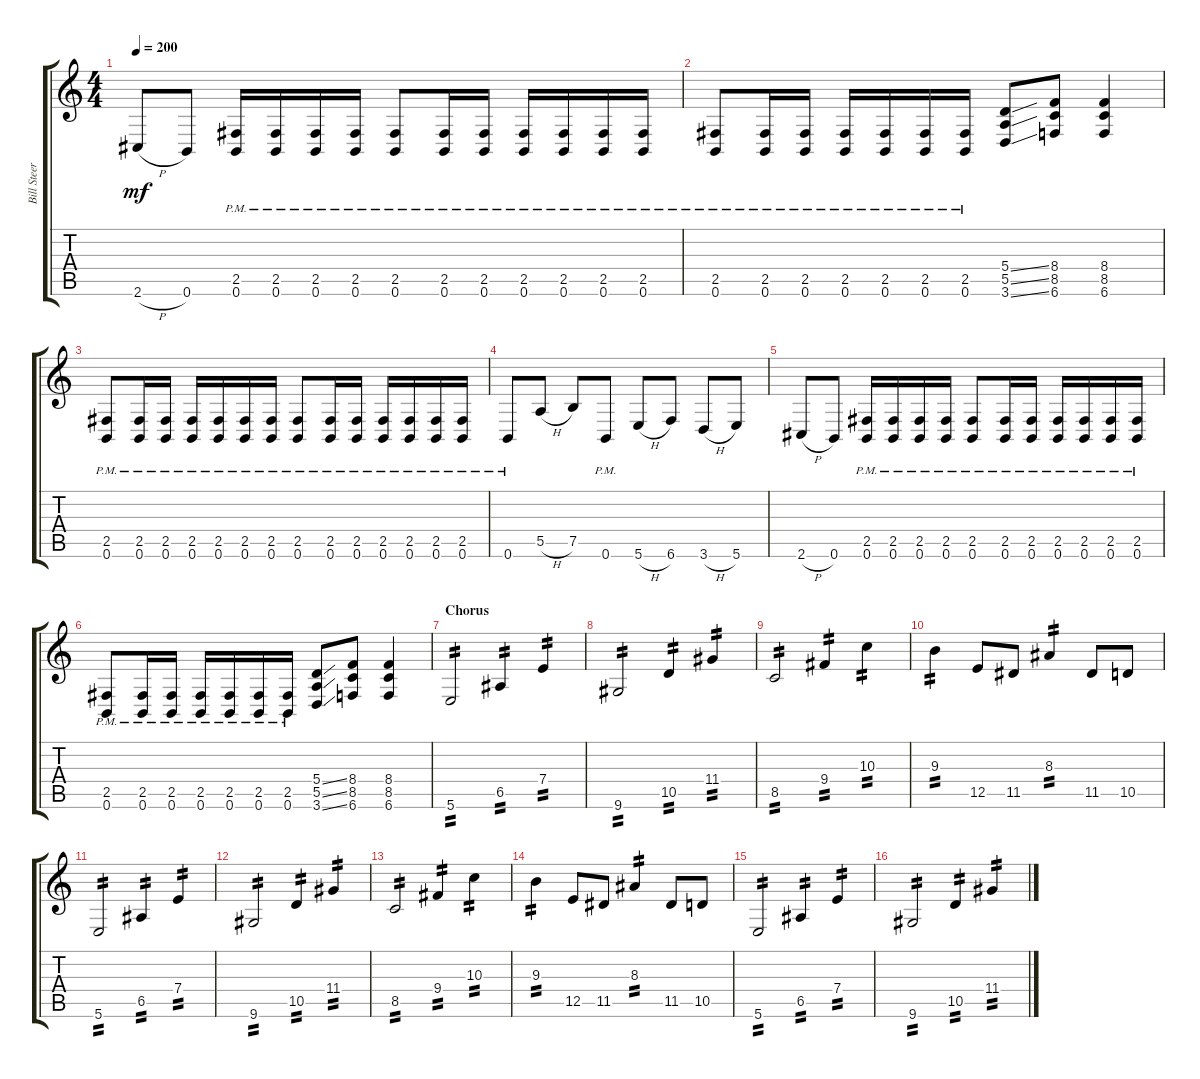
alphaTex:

\track ("Bill Steer (left)" "Bill Steer") {instrument distortionguitar}
\staff {score tabs}
\tuning (B3 Gb3 D3 A2 E2 B1) {hide}
\ts (4 4)
\tempo 200
\clef g2
\ks c
2.6{h}.8{dy mf} 0.6.8 (2.5{pm} 0.6{pm}).16 (2.5{pm} 0.6{pm}).16 (2.5{pm} 0.6{pm}).16 (2.5{pm} 0.6{pm}).16 (2.5{pm} 0.6{pm}).8 (2.5{pm} 0.6{pm}).16 (2.5{pm} 0.6{pm}).16 (2.5{pm} 0.6{pm}).16 (2.5{pm} 0.6{pm}).16 (2.5{pm} 0.6{pm}).16 (2.5{pm} 0.6{pm}).16 |
(2.5{pm} 0.6{pm}).8 (2.5{pm} 0.6{pm}).16 (2.5{pm} 0.6{pm}).16 (2.5{pm} 0.6{pm}).16 (2.5{pm} 0.6{pm}).16 (2.5{pm} 0.6{pm}).16 (2.5{pm} 0.6{pm}).16 (5.4{ss} 5.5{ss} 3.6{ss}).8 (8.4 8.5 6.6).8 (8.4 8.5 6.6).4 |
(2.5{pm} 0.6{pm}).8 (2.5{pm} 0.6{pm}).16 (2.5{pm} 0.6{pm}).16 (2.5{pm} 0.6{pm}).16 (2.5{pm} 0.6{pm}).16 (2.5{pm} 0.6{pm}).16 (2.5{pm} 0.6{pm}).16 (2.5{pm} 0.6{pm}).8 (2.5{pm} 0.6{pm}).16 (2.5{pm} 0.6{pm}).16 (2.5{pm} 0.6{pm}).16 (2.5{pm} 0.6{pm}).16 (2.5{pm} 0.6{pm}).16 (2.5{pm} 0.6{pm}).16 |
0.6{pm}.8 5.5{h}.8 7.5.8 0.6{pm}.8 5.6{h}.8 6.6.8 3.6{h}.8 5.6.8 |
2.6{h}.8 0.6.8 (2.5{pm} 0.6{pm}).16 (2.5{pm} 0.6{pm}).16 (2.5{pm} 0.6{pm}).16 (2.5{pm} 0.6{pm}).16 (2.5{pm} 0.6{pm}).8 (2.5{pm} 0.6{pm}).16 (2.5{pm} 0.6{pm}).16 (2.5{pm} 0.6{pm}).16 (2.5{pm} 0.6{pm}).16 (2.5{pm} 0.6{pm}).16 (2.5{pm} 0.6{pm}).16 |
(2.5{pm} 0.6{pm}).8 (2.5{pm} 0.6{pm}).16 (2.5{pm} 0.6{pm}).16 (2.5{pm} 0.6{pm}).16 (2.5{pm} 0.6{pm}).16 (2.5{pm} 0.6{pm}).16 (2.5{pm} 0.6{pm}).16 (5.4{ss} 5.5{ss} 3.6{ss}).8 (8.4 8.5 6.6).8 (8.4 8.5 6.6).4 |
\section ("" "Chorus")
5.6.2{tp 2} 6.5.4{tp 2} 7.4.4{tp 2} |
9.6.2{tp 2} 10.5.4{tp 2} 11.4.4{tp 2} |
8.5.2{tp 2} 9.4.4{tp 2} 10.3.4{tp 2} |
9.3.4{tp 2} 12.5.8 11.5.8 8.3.4{tp 2} 11.5.8 10.5.8 |
5.6.2{tp 2} 6.5.4{tp 2} 7.4.4{tp 2} |
9.6.2{tp 2} 10.5.4{tp 2} 11.4.4{tp 2} |
8.5.2{tp 2} 9.4.4{tp 2} 10.3.4{tp 2} |
9.3.4{tp 2} 12.5.8 11.5.8 8.3.4{tp 2} 11.5.8 10.5.8 |
5.6.2{tp 2} 6.5.4{tp 2} 7.4.4{tp 2} |
9.6.2{tp 2} 10.5.4{tp 2} 11.4.4{tp 2}
